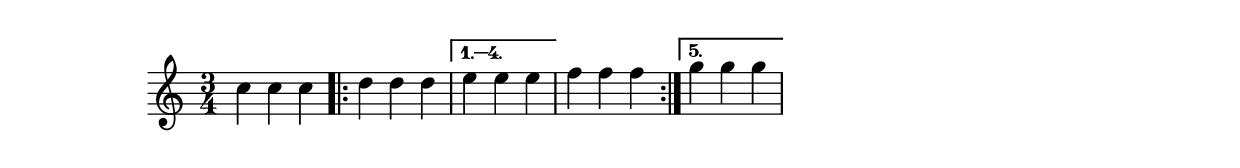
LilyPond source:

%% Do not edit this file; it is automatically
%% generated from LSR http://lsr.dsi.unimi.it
%% This file is in the public domain.
\version "2.13.4"

\header {
  lsrtags = "repeats"

%% Translation of GIT committish: b2d4318d6c53df8469dfa4da09b27c15a374d0ca
  texidoces = "
De forma predeterminada, los corchetes de primera y segunda vez se
trazan encima de los finales alternativos completos, pero es posible
acortartlos estableciendo un valor cierto para
@code{voltaSpannerDuration}.  En el ejemplo siguiente, el corchete
sólo dura un compás, que corresponde a una duración de 3/4.

"
  doctitlees = "Shortening volta brackets"

%% Translation of GIT committish: d96023d8792c8af202c7cb8508010c0d3648899d
  texidocde = "
Volta-Klammern werden normalerweise über alle Noten der Klammer gezogen, aber
es ist möglich sie zu verkürzen.  Hierzu muss
@code{voltaSpannerDuration} definiert werden, in dem Beispiel etwa als
3/4, sodass die Klammer nur einen Takt dauert.

"
  doctitlede = "Volta-Klammern verkürzen"
%% Translation of GIT committish: e98b2d804c2a136edfa28adc894bb584f676c884
  texidocfr = "
Les crochets indiquant les fins alternatives s'étalent tout au long ce
celle-ci.  On peut les raccourcir en définissant la propriété
@code{voltaSpannerDuration}.  Dans l'exemple suivant, le crochet ne se
prolonge que sur une mesure à 3/4.

"
  doctitlefr = "Diminution de la taille du crochet d'alternative"


  texidoc = "
By default, the volta brackets will be drawn over all of the
alternative music, but it is possible to shorten them by setting
@code{voltaSpannerDuration}.  In the next example, the bracket only
lasts one measure, which is a duration of 3/4.

"
  doctitle = "Shortening volta brackets"
} % begin verbatim

\relative c'' {
  \time 3/4
  c4 c c
  \set Score.voltaSpannerDuration = #(ly:make-moment 3 4)
  \repeat volta 5 { d4 d d }
  \alternative {
    {
      e4 e e
      f4 f f
    }
    { g4 g g }
  }
}

